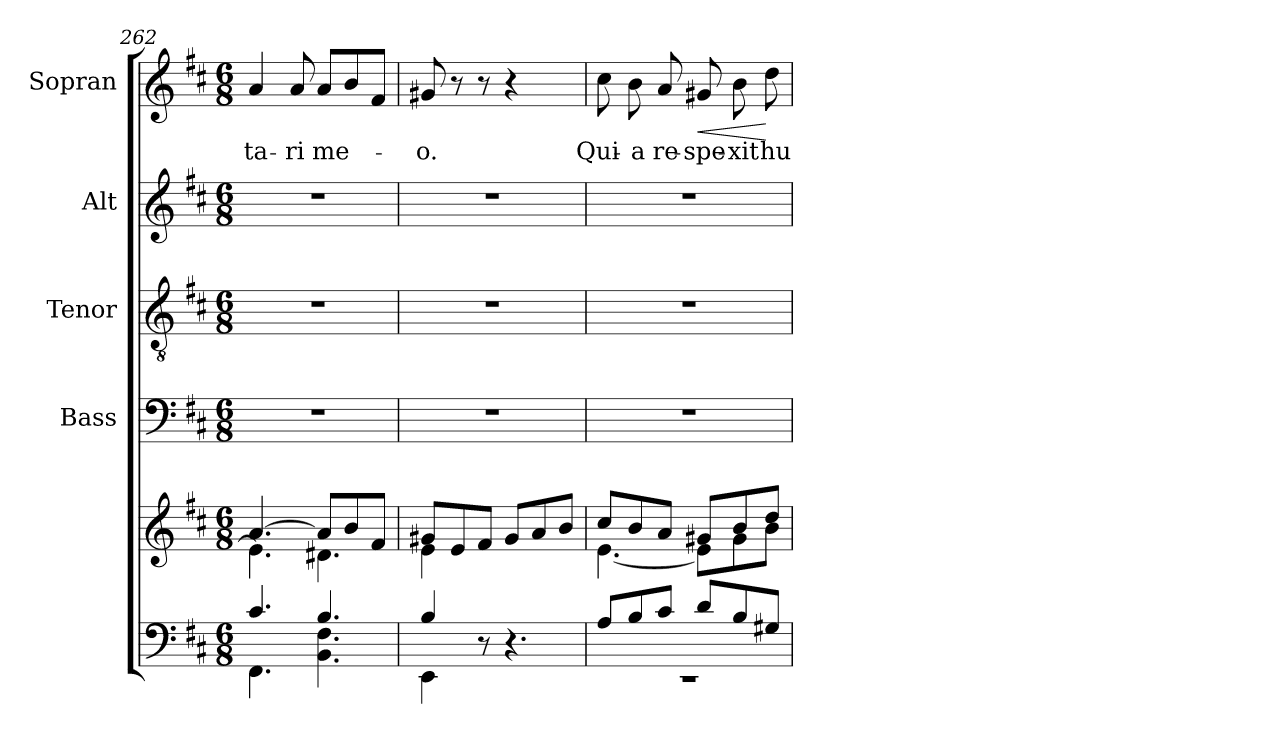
**kern	**kern	**kern	**kern	**kern	**kern	**text	**dynam
*part5	*part5	*part4	*part3	*part2	*part1	*part1	*part1
*staff6	*staff5	*staff4	*staff3	*staff2	*staff1	*staff1	*staff1
*	*	*I"Bass	*I"Tenor	*I"Alt	*I"Sopran	*	*
*	*	*I'B	*I'T	*I'A	*I'S	*	*
*clefF4	*clefG2	*clefF4	*clefGv2	*clefG2	*clefG2	*	*
*k[f#c#]	*k[f#c#]	*k[f#c#]	*k[f#c#]	*k[f#c#]	*k[f#c#]	*	*
*D:	*D:	*D:	*D:	*D:	*D:	*	*
*M6/8	*M6/8	*M6/8	*M6/8	*M6/8	*M6/8	*	*
=262	=262	=262	=262	=262	=262	=262	=262
*^	*^	*	*	*	*	*	*
!	!	!	!	!	!	!	!	!LO:LY:b	!
4.c#/	4.FF#\	[>4.a/	4.e\]	2.r	2.r	2.r	4a/	-ta-	.
!	!	!	!	!	!	!	!	!LO:LY:b	!
.	.	.	.	.	.	.	8a/	-ri	.
!	!	!	!	!	!	!	!	!LO:LY:b	!
4.B/	4.BB\ 4.F#\	8a/L]	4.d#X\	.	.	.	8a/L	me-	.
.	.	8b/	.	.	.	.	8b/	.	.
.	.	8f#/J	.	.	.	.	8f#/J	.	.
=263	=263	=263	=263	=263	=263	=263	=263	=263	=263
!	!	!	!	!	!	!	!	!LO:LY:b	!
4B/	4EE\	8g#X/L	4e\	2.r	2.r	2.r	8g#X/	-o.	.
.	.	8e/	.	.	.	.	8r	.	.
8r	2ryy	8f#/J	2ryy	.	.	.	8r	.	.
4.r	.	8g#/L	.	.	.	.	4r	.	.
.	.	8a/	.	.	.	.	.	.	.
.	.	8b/J	.	.	.	.	8ryy	.	.
=264	=264	=264	=264	=264	=264	=264	=264	=264	=264
!	!LO:N:vis=1	!	!	!	!	!	!	!LO:LY:b	!
8A/L	2.rEE	8cc#/L	[<4.e\	2.r	2.r	2.r	8cc#\	Qui-	.
!	!	!	!	!	!	!	!	!LO:LY:b	!
8B/	.	8b/	.	.	.	.	8b\	-a	.
!	!	!	!	!	!	!	!	!LO:LY:b	!
8c#/J	.	8a/J	.	.	.	.	8a/	re-	.
!	!	!	!	!	!	!	!	!LO:LY:b	!LO:HP:b
8d/L	.	8g#X/L	8e\L]	.	.	.	8g#X/	-spe-	<
!	!	!	!	!	!	!	!	!LO:LY:b	!
8B/	.	8b/	8g#\	.	.	.	8b\	-xit	.
!	!	!	!	!	!	!	!	!LO:LY:b	!
8G#X/J	.	8dd/J	8b\J	.	.	.	8dd\	hu-	[
*v	*v	*	*	*	*	*	*	*	*
*	*v	*v	*	*	*	*	*	*
=	=	=	=	=	=	=	=
*-	*-	*-	*-	*-	*-	*-	*-
